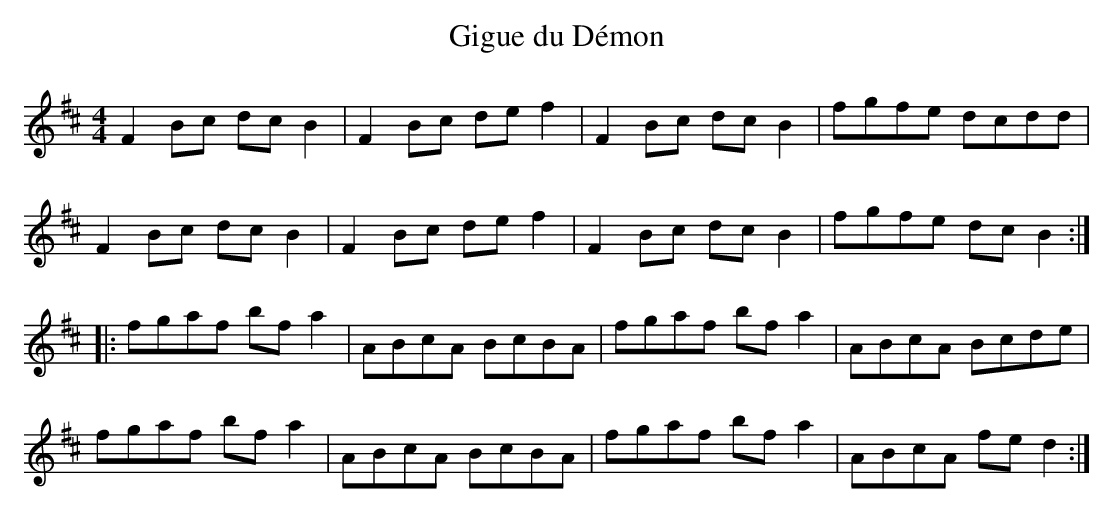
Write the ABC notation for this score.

X:1
T:Gigue du Démon
M:4/4
L:1/8
K:D
F2Bc dcB2 | F2Bc def2 | F2Bc dcB2 | fgfe dcdd |
F2Bc dcB2 | F2Bc def2 | F2Bc dcB2 | fgfe dcB2 ::
fgaf bfa2 | ABcA BcBA | fgaf bfa2 | ABcA Bcde |
fgaf bfa2 | ABcA BcBA | fgaf bfa2 | ABcA fed2 :|
